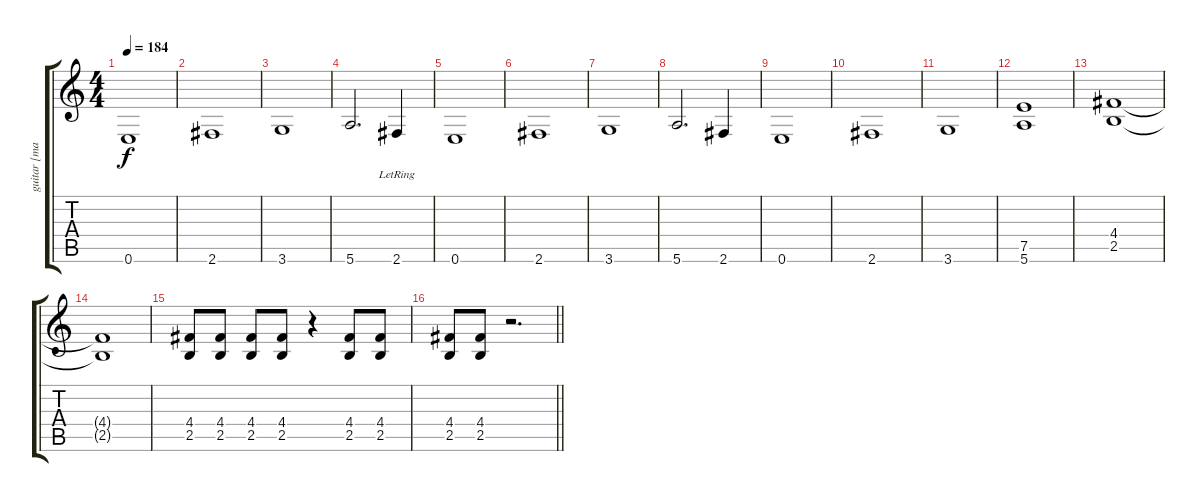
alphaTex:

\track ("guitar [maneki]" "guitar [ma") {instrument distortionguitar}
\staff {score tabs}
\tuning (E4 B3 G3 D3 A2 E2) {hide}
\ts (4 4)
\tempo 184
\clef g2
\ks c
0.6.1{dy f} |
2.6.1 |
3.6.1 |
5.6.2{d} 2.6{lr}.4 |
0.6.1 |
2.6.1 |
3.6.1 |
5.6.2{d} 2.6.4 |
0.6.1 |
2.6.1 |
3.6.1 |
(7.5 5.6).1 |
(4.4 2.5).1 |
(4.4{t} 2.5{t}).1 |
(4.4 2.5).8 (4.4 2.5).8 (4.4 2.5).8 (4.4 2.5).8 r.4 (4.4 2.5).8 (4.4 2.5).8 |
\barLineRight lightlight
(4.4 2.5).8 (4.4 2.5).8 r.2{d}
